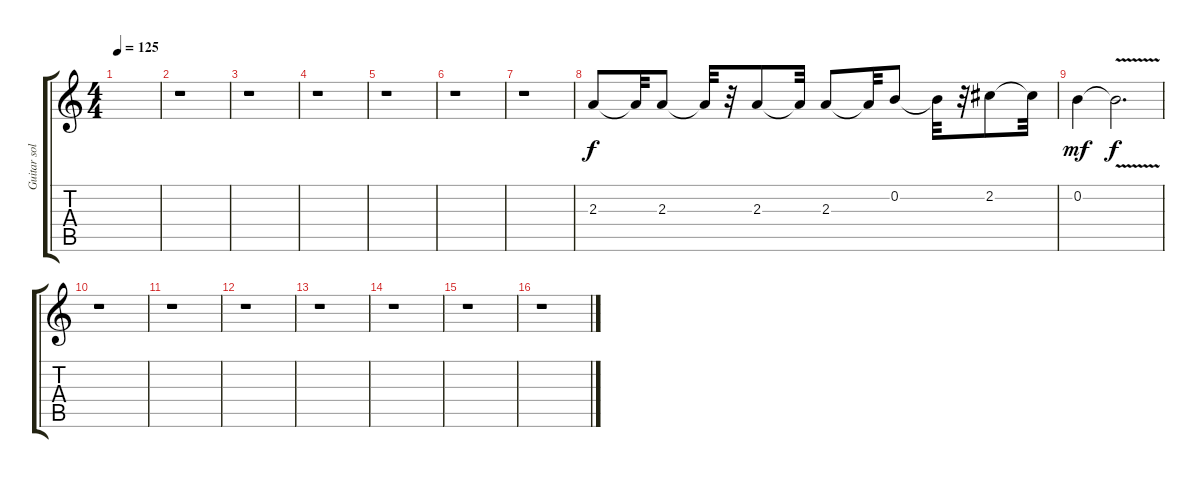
\track ("Guitar solo" "Guitar sol") {instrument distortionguitar}
\staff {score tabs}
\tuning (E4 B3 G3 D3 A2 E2) {hide}
\ts (4 4)
\tempo 125
\clef g2
\ks c
|
r.1 |
r.1 |
r.1 |
r.1 |
r.1 |
r.1 |
2.3.8 2.3{t}.32 2.3.8 2.3{t}.32 r.32 2.3.8 2.3{t}.32{dy f} 2.3.8 2.3{t}.32 0.2.8 0.2{t}.32 r.32 2.2.8 2.2{t}.32 |
0.2.4{dy mf} 0.2{v t}.2{d dy f} |
r.1 |
r.1 |
r.1 |
r.1 |
r.1 |
r.1 |
r.1
